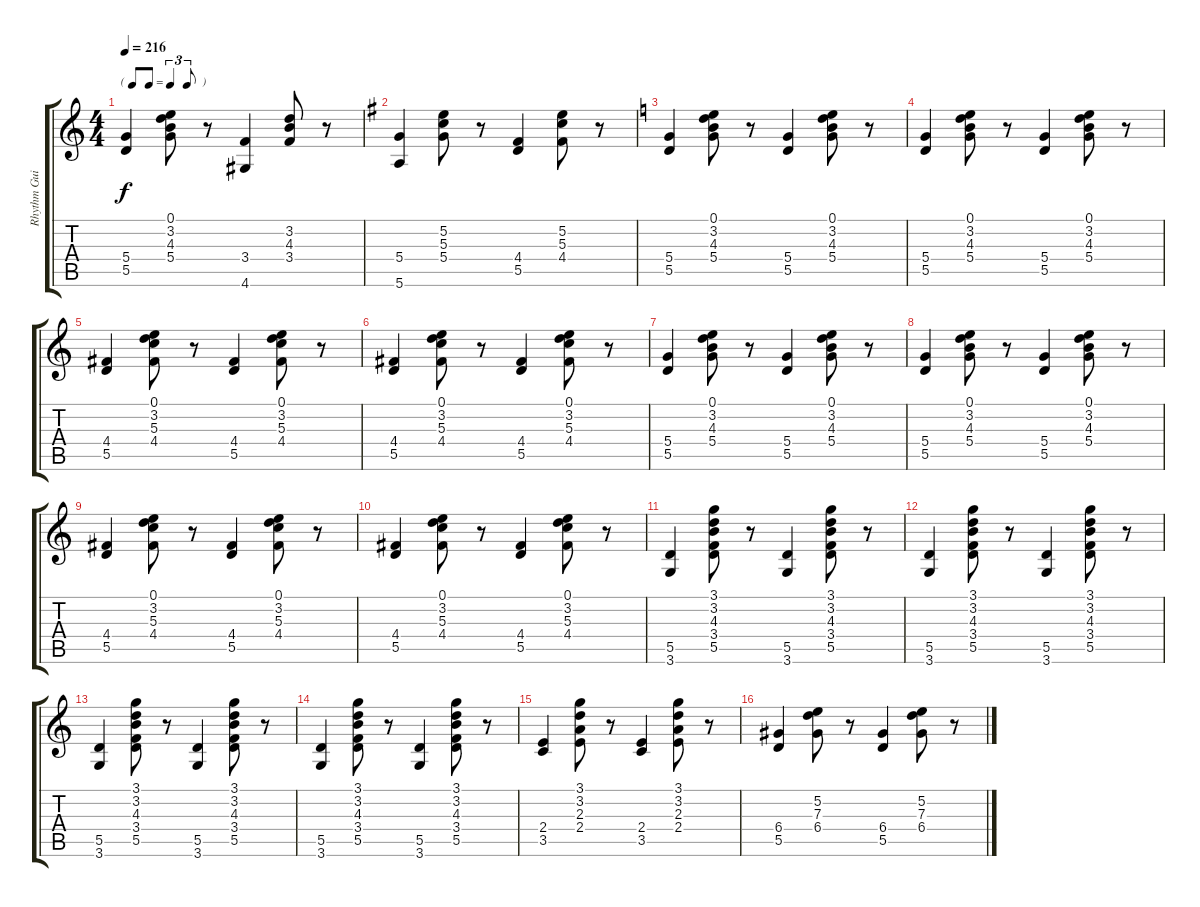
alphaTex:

\track ("Rhythm Guitar 1" "Rhythm Gui") {instrument acousticguitarsteel}
\staff {score tabs}
\tuning (E4 B3 G3 D3 A2 E2) {hide}
\ts (4 4)
\tf triplet8th
\tempo 216
\clef g2
\ks c
(5.4 5.5).4{dy f} (0.1 3.2 4.3 5.4).8 r.8 (3.4 4.6).4 (3.2 4.3 3.4).8 r.8 |
\ks g
(5.4 5.6).4 (5.2 5.3 5.4).8 r.8 (4.4 5.5).4 (5.2 5.3 4.4).8 r.8 |
\ks c
(5.4 5.5).4 (0.1 3.2 4.3 5.4).8 r.8 (5.4 5.5).4 (0.1 3.2 4.3 5.4).8 r.8 |
(5.4 5.5).4 (0.1 3.2 4.3 5.4).8 r.8 (5.4 5.5).4 (0.1 3.2 4.3 5.4).8 r.8 |
(4.4 5.5).4 (0.1 3.2 5.3 4.4).8 r.8 (4.4 5.5).4 (0.1 3.2 5.3 4.4).8 r.8 |
(4.4 5.5).4 (0.1 3.2 5.3 4.4).8 r.8 (4.4 5.5).4 (0.1 3.2 5.3 4.4).8 r.8 |
(5.4 5.5).4 (0.1 3.2 4.3 5.4).8 r.8 (5.4 5.5).4 (0.1 3.2 4.3 5.4).8 r.8 |
(5.4 5.5).4 (0.1 3.2 4.3 5.4).8 r.8 (5.4 5.5).4 (0.1 3.2 4.3 5.4).8 r.8 |
(4.4 5.5).4 (0.1 3.2 5.3 4.4).8 r.8 (4.4 5.5).4 (0.1 3.2 5.3 4.4).8 r.8 |
(4.4 5.5).4 (0.1 3.2 5.3 4.4).8 r.8 (4.4 5.5).4 (0.1 3.2 5.3 4.4).8 r.8 |
(5.5 3.6).4 (3.1 3.2 4.3 3.4 5.5).8 r.8 (5.5 3.6).4 (3.1 3.2 4.3 3.4 5.5).8 r.8 |
(5.5 3.6).4 (3.1 3.2 4.3 3.4 5.5).8 r.8 (5.5 3.6).4 (3.1 3.2 4.3 3.4 5.5).8 r.8 |
(5.5 3.6).4 (3.1 3.2 4.3 3.4 5.5).8 r.8 (5.5 3.6).4 (3.1 3.2 4.3 3.4 5.5).8 r.8 |
(5.5 3.6).4 (3.1 3.2 4.3 3.4 5.5).8 r.8 (5.5 3.6).4 (3.1 3.2 4.3 3.4 5.5).8 r.8 |
(2.4 3.5).4 (3.1 3.2 2.3 2.4).8 r.8 (2.4 3.5).4 (3.1 3.2 2.3 2.4).8 r.8 |
(6.4 5.5).4 (5.2 7.3 6.4).8 r.8 (6.4 5.5).4 (5.2 7.3 6.4).8 r.8
